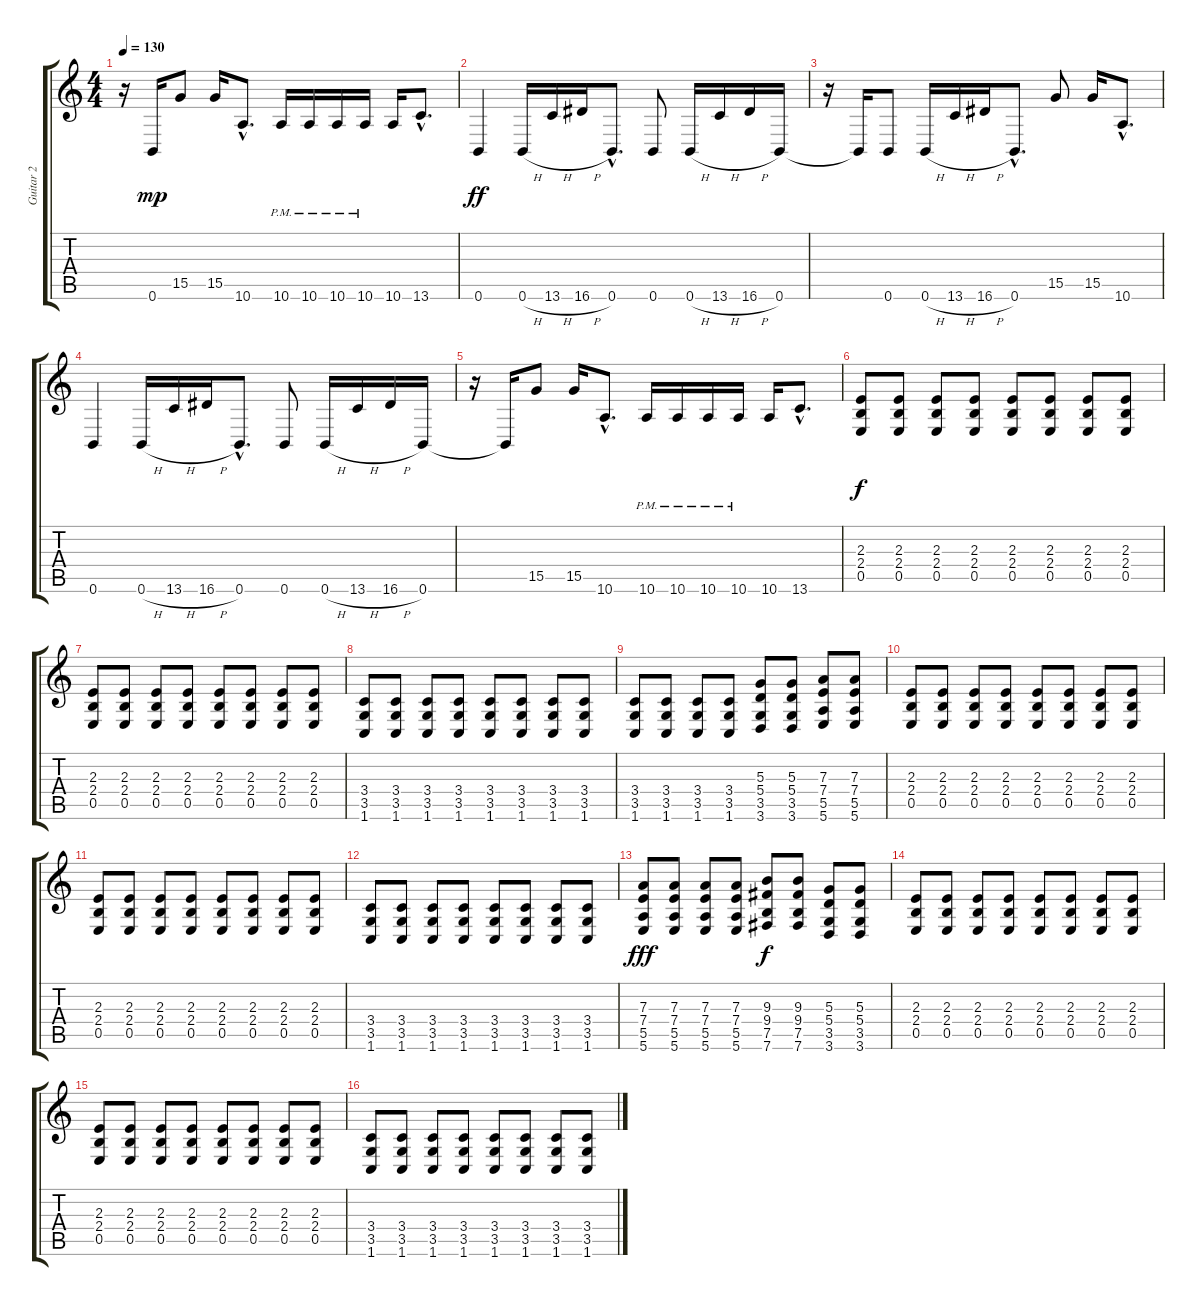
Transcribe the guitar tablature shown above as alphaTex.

\track ("Guitar 2" "Guitar 2") {instrument distortionguitar}
\staff {score tabs}
\tuning (B3 Gb3 D3 A2 E2 B1) {hide}
\ts (4 4)
\tempo 130
\clef g2
\ks c
r.16{dy mp} 0.6{t}.16 15.5.8 15.5.16 10.6{hac}.8{d} 10.6{pm}.16 10.6{pm}.16 10.6{pm}.16 10.6{pm}.16 10.6.16 13.6{hac}.8{d} |
0.6.4{dy ff volume 16} 0.6{h}.16 13.6{h}.16 16.6{h}.16 0.6{hac}.8{d} 0.6.8 0.6{h}.16 13.6{h}.16 16.6{h}.16 0.6.16 |
r.16 0.6{t}.16 0.6.8 0.6{h}.16 13.6{h}.16 16.6{h}.16 0.6{hac}.8{d} 15.5.8 15.5.16 10.6{hac}.8{d} |
0.6.4 0.6{h}.16 13.6{h}.16 16.6{h}.16 0.6{hac}.8{d} 0.6.8 0.6{h}.16 13.6{h}.16 16.6{h}.16 0.6.16 |
r.16 0.6{t}.16 15.5.8 15.5.16 10.6{hac}.8{d} 10.6{pm}.16 10.6{pm}.16 10.6{pm}.16 10.6{pm}.16 10.6.16 13.6{hac}.8{d} |
(2.3 2.4 0.5).8{dy f} (2.3 2.4 0.5).8 (2.3 2.4 0.5).8 (2.3 2.4 0.5).8 (2.3 2.4 0.5).8 (2.3 2.4 0.5).8 (2.3 2.4 0.5).8 (2.3 2.4 0.5).8 |
(2.3 2.4 0.5).8 (2.3 2.4 0.5).8 (2.3 2.4 0.5).8 (2.3 2.4 0.5).8 (2.3 2.4 0.5).8 (2.3 2.4 0.5).8 (2.3 2.4 0.5).8 (2.3 2.4 0.5).8 |
(3.4 3.5 1.6).8 (3.4 3.5 1.6).8 (3.4 3.5 1.6).8 (3.4 3.5 1.6).8 (3.4 3.5 1.6).8 (3.4 3.5 1.6).8 (3.4 3.5 1.6).8 (3.4 3.5 1.6).8 |
(3.4 3.5 1.6).8 (3.4 3.5 1.6).8 (3.4 3.5 1.6).8 (3.4 3.5 1.6).8 (5.3 5.4 3.5 3.6).8 (5.3 5.4 3.5 3.6).8 (7.3 7.4 5.5 5.6).8 (7.3 7.4 5.5 5.6).8 |
(2.3 2.4 0.5).8 (2.3 2.4 0.5).8 (2.3 2.4 0.5).8 (2.3 2.4 0.5).8 (2.3 2.4 0.5).8 (2.3 2.4 0.5).8 (2.3 2.4 0.5).8 (2.3 2.4 0.5).8 |
(2.3 2.4 0.5).8 (2.3 2.4 0.5).8 (2.3 2.4 0.5).8 (2.3 2.4 0.5).8 (2.3 2.4 0.5).8 (2.3 2.4 0.5).8 (2.3 2.4 0.5).8 (2.3 2.4 0.5).8 |
(3.4 3.5 1.6).8 (3.4 3.5 1.6).8 (3.4 3.5 1.6).8 (3.4 3.5 1.6).8 (3.4 3.5 1.6).8 (3.4 3.5 1.6).8 (3.4 3.5 1.6).8 (3.4 3.5 1.6).8 |
(7.3 7.4 5.5 5.6).8{dy fff} (7.3 7.4 5.5 5.6).8 (7.3 7.4 5.5 5.6).8 (7.3 7.4 5.5 5.6).8 (9.3 9.4 7.5 7.6).8{dy f} (9.3 9.4 7.5 7.6).8 (5.3 5.4 3.5 3.6).8 (5.3 5.4 3.5 3.6).8 |
(2.3 2.4 0.5).8 (2.3 2.4 0.5).8 (2.3 2.4 0.5).8 (2.3 2.4 0.5).8 (2.3 2.4 0.5).8 (2.3 2.4 0.5).8 (2.3 2.4 0.5).8 (2.3 2.4 0.5).8 |
(2.3 2.4 0.5).8 (2.3 2.4 0.5).8 (2.3 2.4 0.5).8 (2.3 2.4 0.5).8 (2.3 2.4 0.5).8 (2.3 2.4 0.5).8 (2.3 2.4 0.5).8 (2.3 2.4 0.5).8 |
(3.4 3.5 1.6).8 (3.4 3.5 1.6).8 (3.4 3.5 1.6).8 (3.4 3.5 1.6).8 (3.4 3.5 1.6).8 (3.4 3.5 1.6).8 (3.4 3.5 1.6).8 (3.4 3.5 1.6).8
